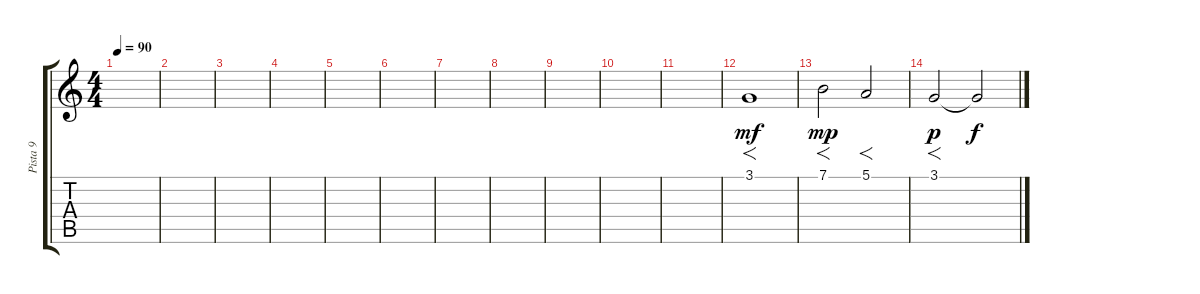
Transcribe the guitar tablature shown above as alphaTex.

\track ("Pista 9" "Pista 9") {instrument synthstrings1}
\staff {score tabs}
\tuning (E4 B3 G3 D3 A2 E2) {hide}
\ts (4 4)
\tempo 90
\clef g2
\ks c
|
|
|
|
|
|
|
|
|
|
|
3.1.1{f dy mf} |
7.1.2{f dy mp} 5.1.2{f} |
3.1.2{f dy p} 3.1{t}.2{dy f}
